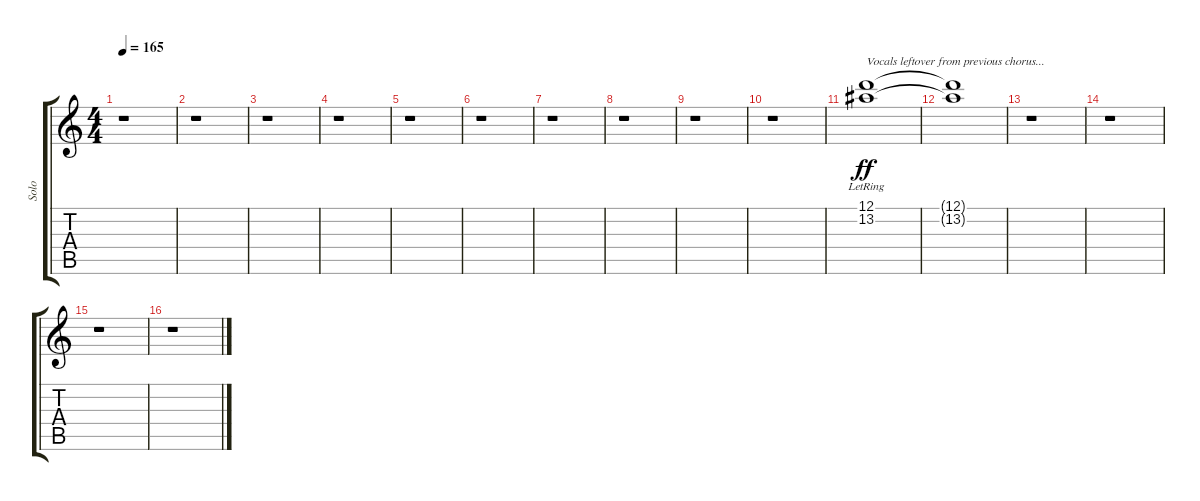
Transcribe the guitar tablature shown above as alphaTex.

\track ("Solo" "Solo") {instrument overdrivenguitar}
\staff {score tabs}
\tuning (D4 A3 F3 C3 G2 D2) {hide}
\ts (4 4)
\tempo 165
\clef g2
\ks c
r.1{dy f} |
r.1 |
r.1 |
r.1 |
r.1 |
r.1 |
r.1 |
r.1 |
r.1 |
r.1{volume 15} |
(12.1{lr} 13.2{lr}).1{txt "Vocals leftover from previous chorus..." dy ff volume 0 instrument lead6voice} |
(12.1{t} 13.2{t}).1 |
r.1 |
r.1 |
r.1 |
r.1
